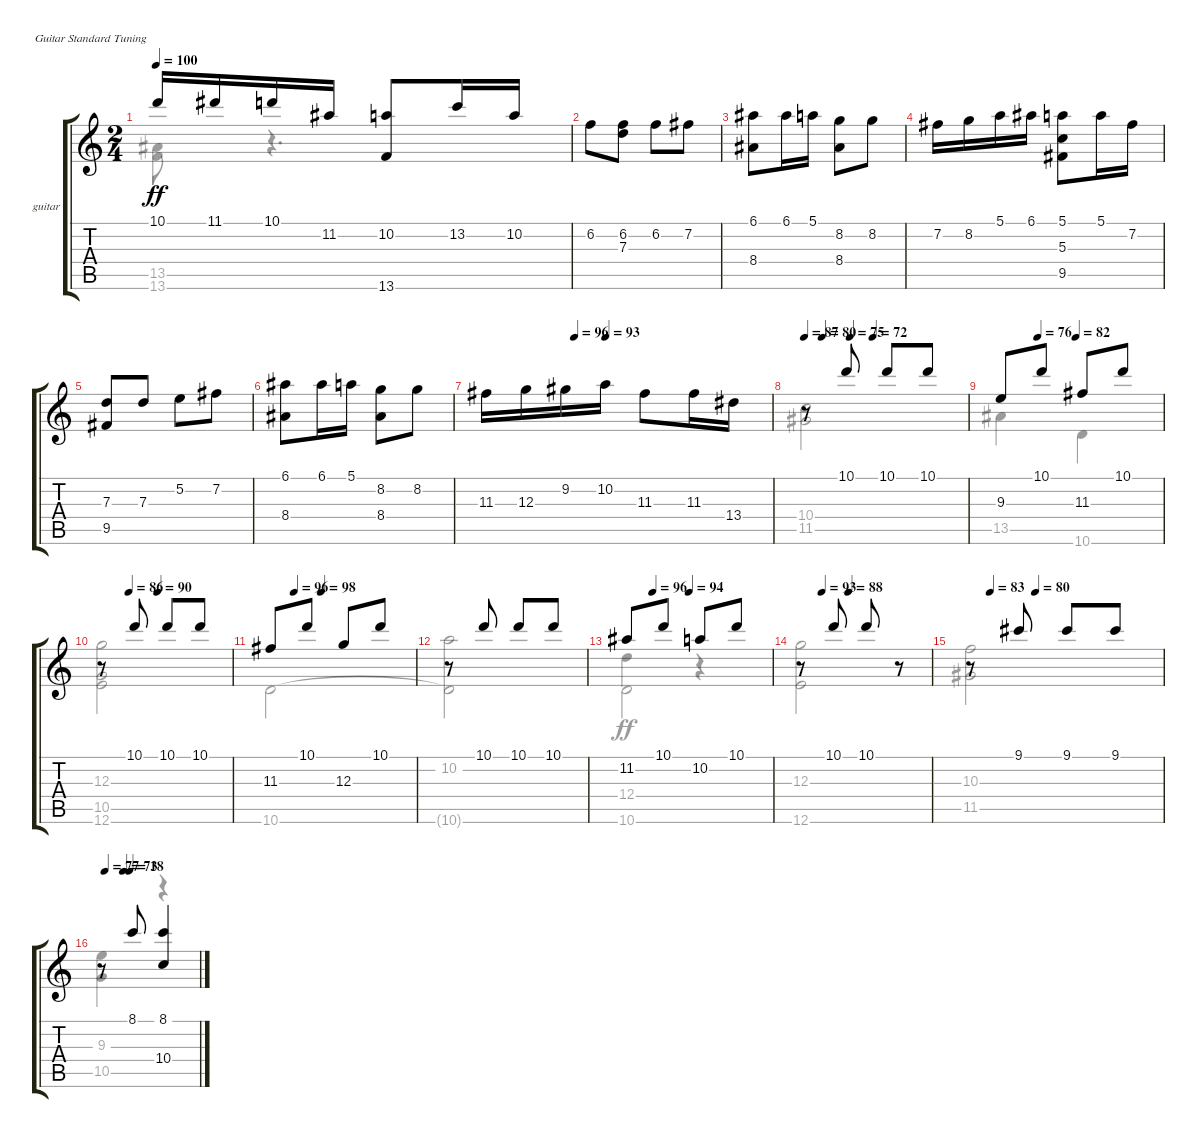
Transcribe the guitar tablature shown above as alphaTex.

\bracketExtendMode groupsimilarinstruments
\firstSystemTrackNameOrientation horizontal
\otherSystemsTrackNameOrientation horizontal
\track ("guitar" "guitar") {instrument acousticguitarnylon}
\staff {score tabs}
\tuning (E4 B3 G3 D3 A2 E2)
\voice
\ts (2 4)
\tempo 100
\clef g2
\ks c
10.1.16{dy ff} 11.1.16 10.1.16 11.2.16 (10.2 13.6).8 13.2.16 10.2.16 |
6.2.8 (6.2 7.3).8 6.2.8 7.2.8 |
(6.1 8.4).8 6.1.16 5.1.16 (8.2 8.4).8 8.2.8 |
7.2.16 8.2.16 5.1.16 6.1.16 (5.1 5.3 9.5).8 5.1.16 7.2.16 |
(7.3 9.5).8 7.3.8 5.2.8 7.2.8 |
(6.1 8.4).8 6.1.16 5.1.16 (8.2 8.4).8 8.2.8 |
\tempo (96 0.3125)
\tempo (93 0.421875)
11.3.16 12.3.16 9.2.16 10.2.16 11.3.8 11.3.16 13.4.16 |
\tempo 87
\tempo (80 0.109375)
\tempo (75 0.28125)
\tempo (72 0.421875)
r.8 10.1.8 10.1.8 10.1.8 |
\tempo (76 0.234375)
\tempo (82 0.46875)
9.3.8 10.1.8 11.3.8 10.1.8 |
\tempo (86 0.21875)
\tempo (90 0.4375)
r.8 10.1.8 10.1.8 10.1.8 |
\tempo (96 0.171875)
\tempo (98 0.359375)
11.3.8 10.1.8 12.3.8 10.1.8 |
r.8 10.1.8 10.1.8 10.1.8 |
\tempo (96 0.1875)
\tempo (94 0.4375)
11.2.8 10.1.8 10.2.8 10.1.8 |
\tempo (93 0.171875)
\tempo (88 0.375)
r.8 10.1.8 10.1.8 r.8 |
\tempo (83 0.109375)
\tempo (80 0.34375)
r.8 9.1.8 9.1.8 9.1.8 |
\tempo (77 0.046875)
\tempo (73 0.234375)
\tempo (18 0.296875)
r.8 8.1.8 (8.1 10.4).4
\voice
\clef g2
\ottava regular
\simile none
\ks c
(13.5 13.6).8{dy ff} r.4{d} |
|
|
|
|
|
|
(10.4 11.5).2 |
13.5.4 10.6.4 |
(12.3 10.5 12.6).2 |
10.6.2 |
(10.2 10.6{t}).2 |
12.4.4 r.4 |
(12.3 12.6).2 |
(10.3 11.5).2 |
(9.3 10.5).4 r.4
\voice
\clef g2
\ottava regular
\simile none
\ks c
|
|
|
|
|
|
|
|
|
|
|
|
10.6.2 |
|
|
